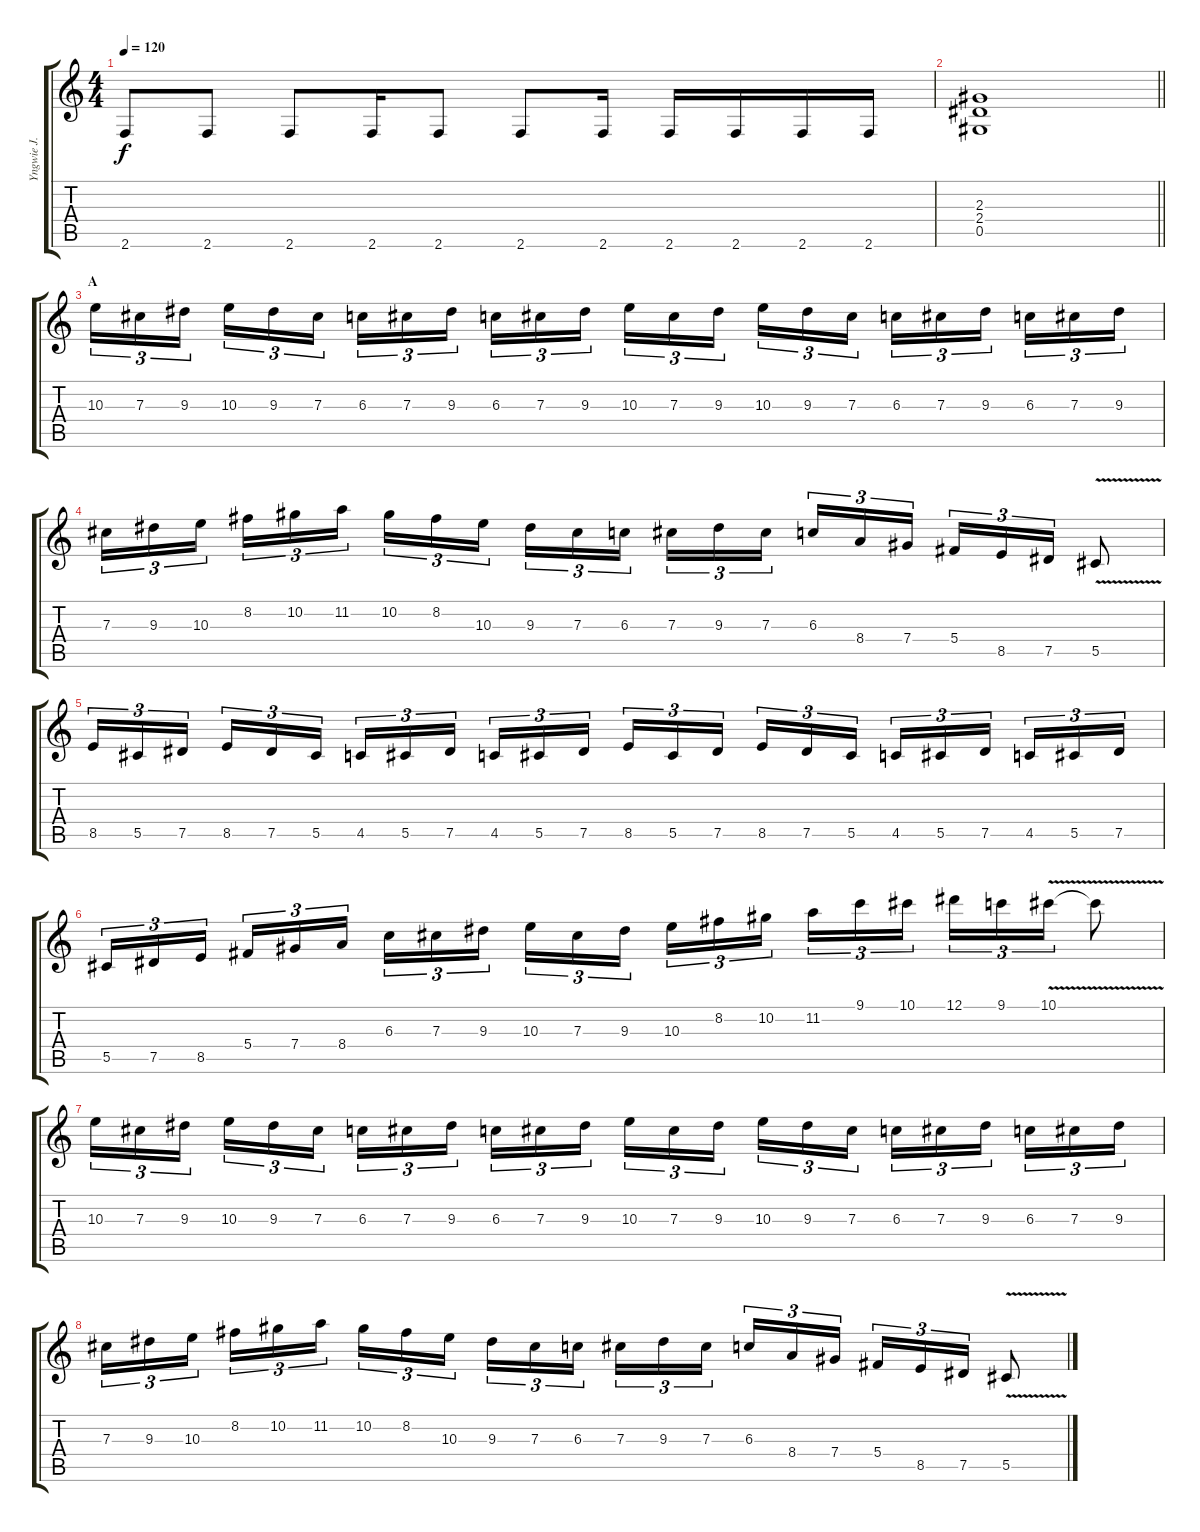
\track ("Yngwie J. Malmsteen" "Yngwie J. ") {instrument overdrivenguitar}
\staff {score tabs}
\tuning (Eb4 Bb3 Gb3 Db3 Ab2 Eb2) {hide}
\ts (4 4)
\tempo 120
\clef g2
\ks c
2.6.8{dy f} 2.6.8 2.6.8 2.6.16 2.6.8 2.6.8 2.6.16 2.6.16 2.6.16 2.6.16 2.6.16 |
\barLineRight lightlight
(2.3 2.4 0.5).1 |
\section ("" "A")
10.3.16{tu (3 2)} 7.3.16{tu (3 2)} 9.3.16{tu (3 2) beam splitsecondary} 10.3.16{tu (3 2)} 9.3.16{tu (3 2)} 7.3.16{tu (3 2)} 6.3.16{tu (3 2)} 7.3.16{tu (3 2)} 9.3.16{tu (3 2) beam splitsecondary} 6.3.16{tu (3 2)} 7.3.16{tu (3 2)} 9.3.16{tu (3 2)} 10.3.16{tu (3 2)} 7.3.16{tu (3 2)} 9.3.16{tu (3 2) beam splitsecondary} 10.3.16{tu (3 2)} 9.3.16{tu (3 2)} 7.3.16{tu (3 2)} 6.3.16{tu (3 2)} 7.3.16{tu (3 2)} 9.3.16{tu (3 2) beam splitsecondary} 6.3.16{tu (3 2)} 7.3.16{tu (3 2)} 9.3.16{tu (3 2)} |
7.3.16{tu (3 2)} 9.3.16{tu (3 2)} 10.3.16{tu (3 2) beam splitsecondary} 8.2.16{tu (3 2)} 10.2.16{tu (3 2)} 11.2.16{tu (3 2)} 10.2.16{tu (3 2)} 8.2.16{tu (3 2)} 10.3.16{tu (3 2) beam splitsecondary} 9.3.16{tu (3 2)} 7.3.16{tu (3 2)} 6.3.16{tu (3 2)} 7.3.16{tu (3 2)} 9.3.16{tu (3 2)} 7.3.16{tu (3 2) beam splitsecondary} 6.3.16{tu (3 2)} 8.4.16{tu (3 2)} 7.4.16{tu (3 2)} 5.4.16{tu (3 2)} 8.5.16{tu (3 2)} 7.5.16{tu (3 2)} 5.5{v}.8 |
8.5.16{tu (3 2)} 5.5.16{tu (3 2)} 7.5.16{tu (3 2) beam splitsecondary} 8.5.16{tu (3 2)} 7.5.16{tu (3 2)} 5.5.16{tu (3 2)} 4.5.16{tu (3 2)} 5.5.16{tu (3 2)} 7.5.16{tu (3 2) beam splitsecondary} 4.5.16{tu (3 2)} 5.5.16{tu (3 2)} 7.5.16{tu (3 2)} 8.5.16{tu (3 2)} 5.5.16{tu (3 2)} 7.5.16{tu (3 2) beam splitsecondary} 8.5.16{tu (3 2)} 7.5.16{tu (3 2)} 5.5.16{tu (3 2)} 4.5.16{tu (3 2)} 5.5.16{tu (3 2)} 7.5.16{tu (3 2) beam splitsecondary} 4.5.16{tu (3 2)} 5.5.16{tu (3 2)} 7.5.16{tu (3 2)} |
5.5.16{tu (3 2)} 7.5.16{tu (3 2)} 8.5.16{tu (3 2) beam splitsecondary} 5.4.16{tu (3 2)} 7.4.16{tu (3 2)} 8.4.16{tu (3 2)} 6.3.16{tu (3 2)} 7.3.16{tu (3 2)} 9.3.16{tu (3 2) beam splitsecondary} 10.3.16{tu (3 2)} 7.3.16{tu (3 2)} 9.3.16{tu (3 2)} 10.3.16{tu (3 2)} 8.2.16{tu (3 2)} 10.2.16{tu (3 2) beam splitsecondary} 11.2.16{tu (3 2)} 9.1.16{tu (3 2)} 10.1.16{tu (3 2)} 12.1.16{tu (3 2)} 9.1.16{tu (3 2)} 10.1{v}.16{tu (3 2)} 10.1{t}.8 |
10.3.16{tu (3 2)} 7.3.16{tu (3 2)} 9.3.16{tu (3 2) beam splitsecondary} 10.3.16{tu (3 2)} 9.3.16{tu (3 2)} 7.3.16{tu (3 2)} 6.3.16{tu (3 2)} 7.3.16{tu (3 2)} 9.3.16{tu (3 2) beam splitsecondary} 6.3.16{tu (3 2)} 7.3.16{tu (3 2)} 9.3.16{tu (3 2)} 10.3.16{tu (3 2)} 7.3.16{tu (3 2)} 9.3.16{tu (3 2) beam splitsecondary} 10.3.16{tu (3 2)} 9.3.16{tu (3 2)} 7.3.16{tu (3 2)} 6.3.16{tu (3 2)} 7.3.16{tu (3 2)} 9.3.16{tu (3 2) beam splitsecondary} 6.3.16{tu (3 2)} 7.3.16{tu (3 2)} 9.3.16{tu (3 2)} |
7.3.16{tu (3 2)} 9.3.16{tu (3 2)} 10.3.16{tu (3 2) beam splitsecondary} 8.2.16{tu (3 2)} 10.2.16{tu (3 2)} 11.2.16{tu (3 2)} 10.2.16{tu (3 2)} 8.2.16{tu (3 2)} 10.3.16{tu (3 2) beam splitsecondary} 9.3.16{tu (3 2)} 7.3.16{tu (3 2)} 6.3.16{tu (3 2)} 7.3.16{tu (3 2)} 9.3.16{tu (3 2)} 7.3.16{tu (3 2) beam splitsecondary} 6.3.16{tu (3 2)} 8.4.16{tu (3 2)} 7.4.16{tu (3 2)} 5.4.16{tu (3 2)} 8.5.16{tu (3 2)} 7.5.16{tu (3 2)} 5.5{v}.8
